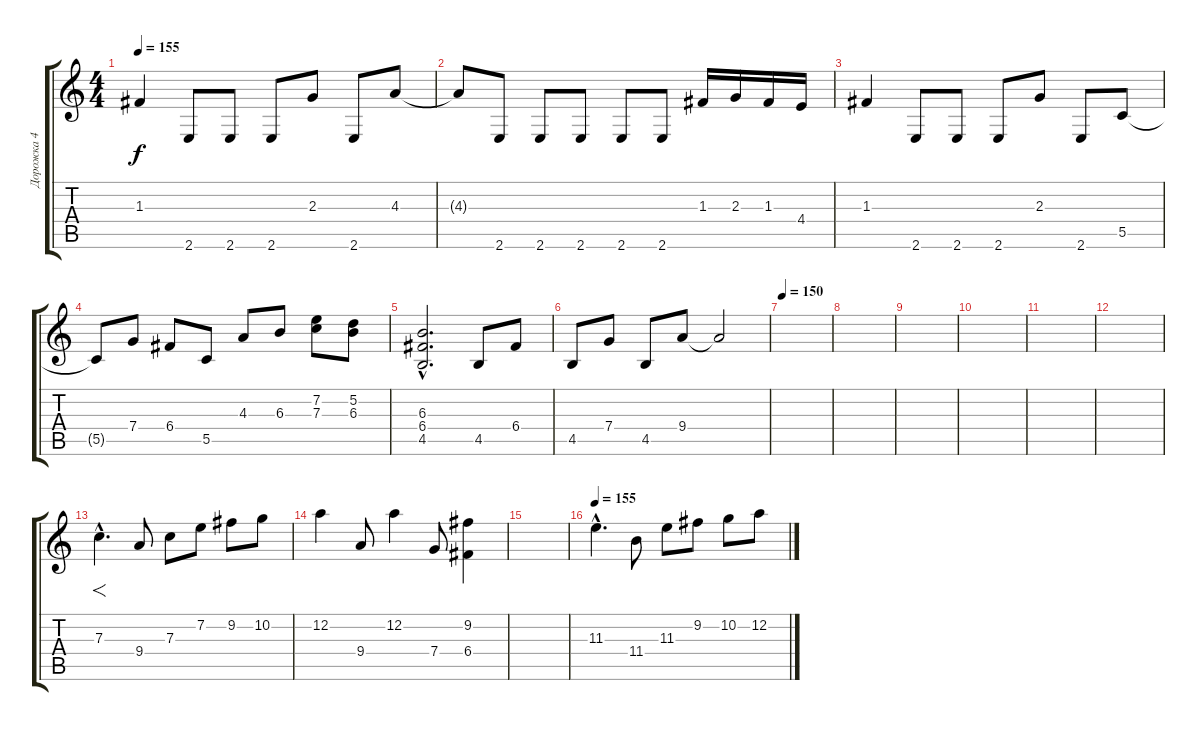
\track ("Дорожка 4" "Дорожка 4") {instrument distortionguitar}
\staff {score tabs}
\tuning (D4 A3 F3 C3 G2 D2) {hide}
\ts (4 4)
\tempo 155
\clef g2
\ks c
1.3.4{dy f} 2.6.8 2.6.8 2.6.8 2.3.8 2.6.8 4.3.8 |
4.3{t}.8 2.6.8 2.6.8 2.6.8 2.6.8 2.6.8 1.3.16 2.3.16 1.3.16 4.4.16 |
1.3.4 2.6.8 2.6.8 2.6.8 2.3.8 2.6.8 5.5.8 |
5.5{t}.8 7.4.8 6.4.8 5.5.8 4.3.8 6.3.8 (7.2 7.3).8 (5.2 6.3).8 |
(6.3{hac} 6.4{hac} 4.5{hac}).2{d} 4.5.8 6.4.8 |
4.5.8 7.4.8 4.5.8 9.4.8 9.4{t}.2 |
\tempo 150
|
|
|
|
|
|
7.3{hac}.4{f d} 9.4.8 7.3.8 7.2.8 9.2.8 10.2.8 |
12.2.4 9.4.8 12.2.4 7.4.8 (9.2 6.4).4 |
|
\tempo 155
11.3{hac}.4{d} 11.4.8 11.3.8 9.2.8 10.2.8 12.2.8
